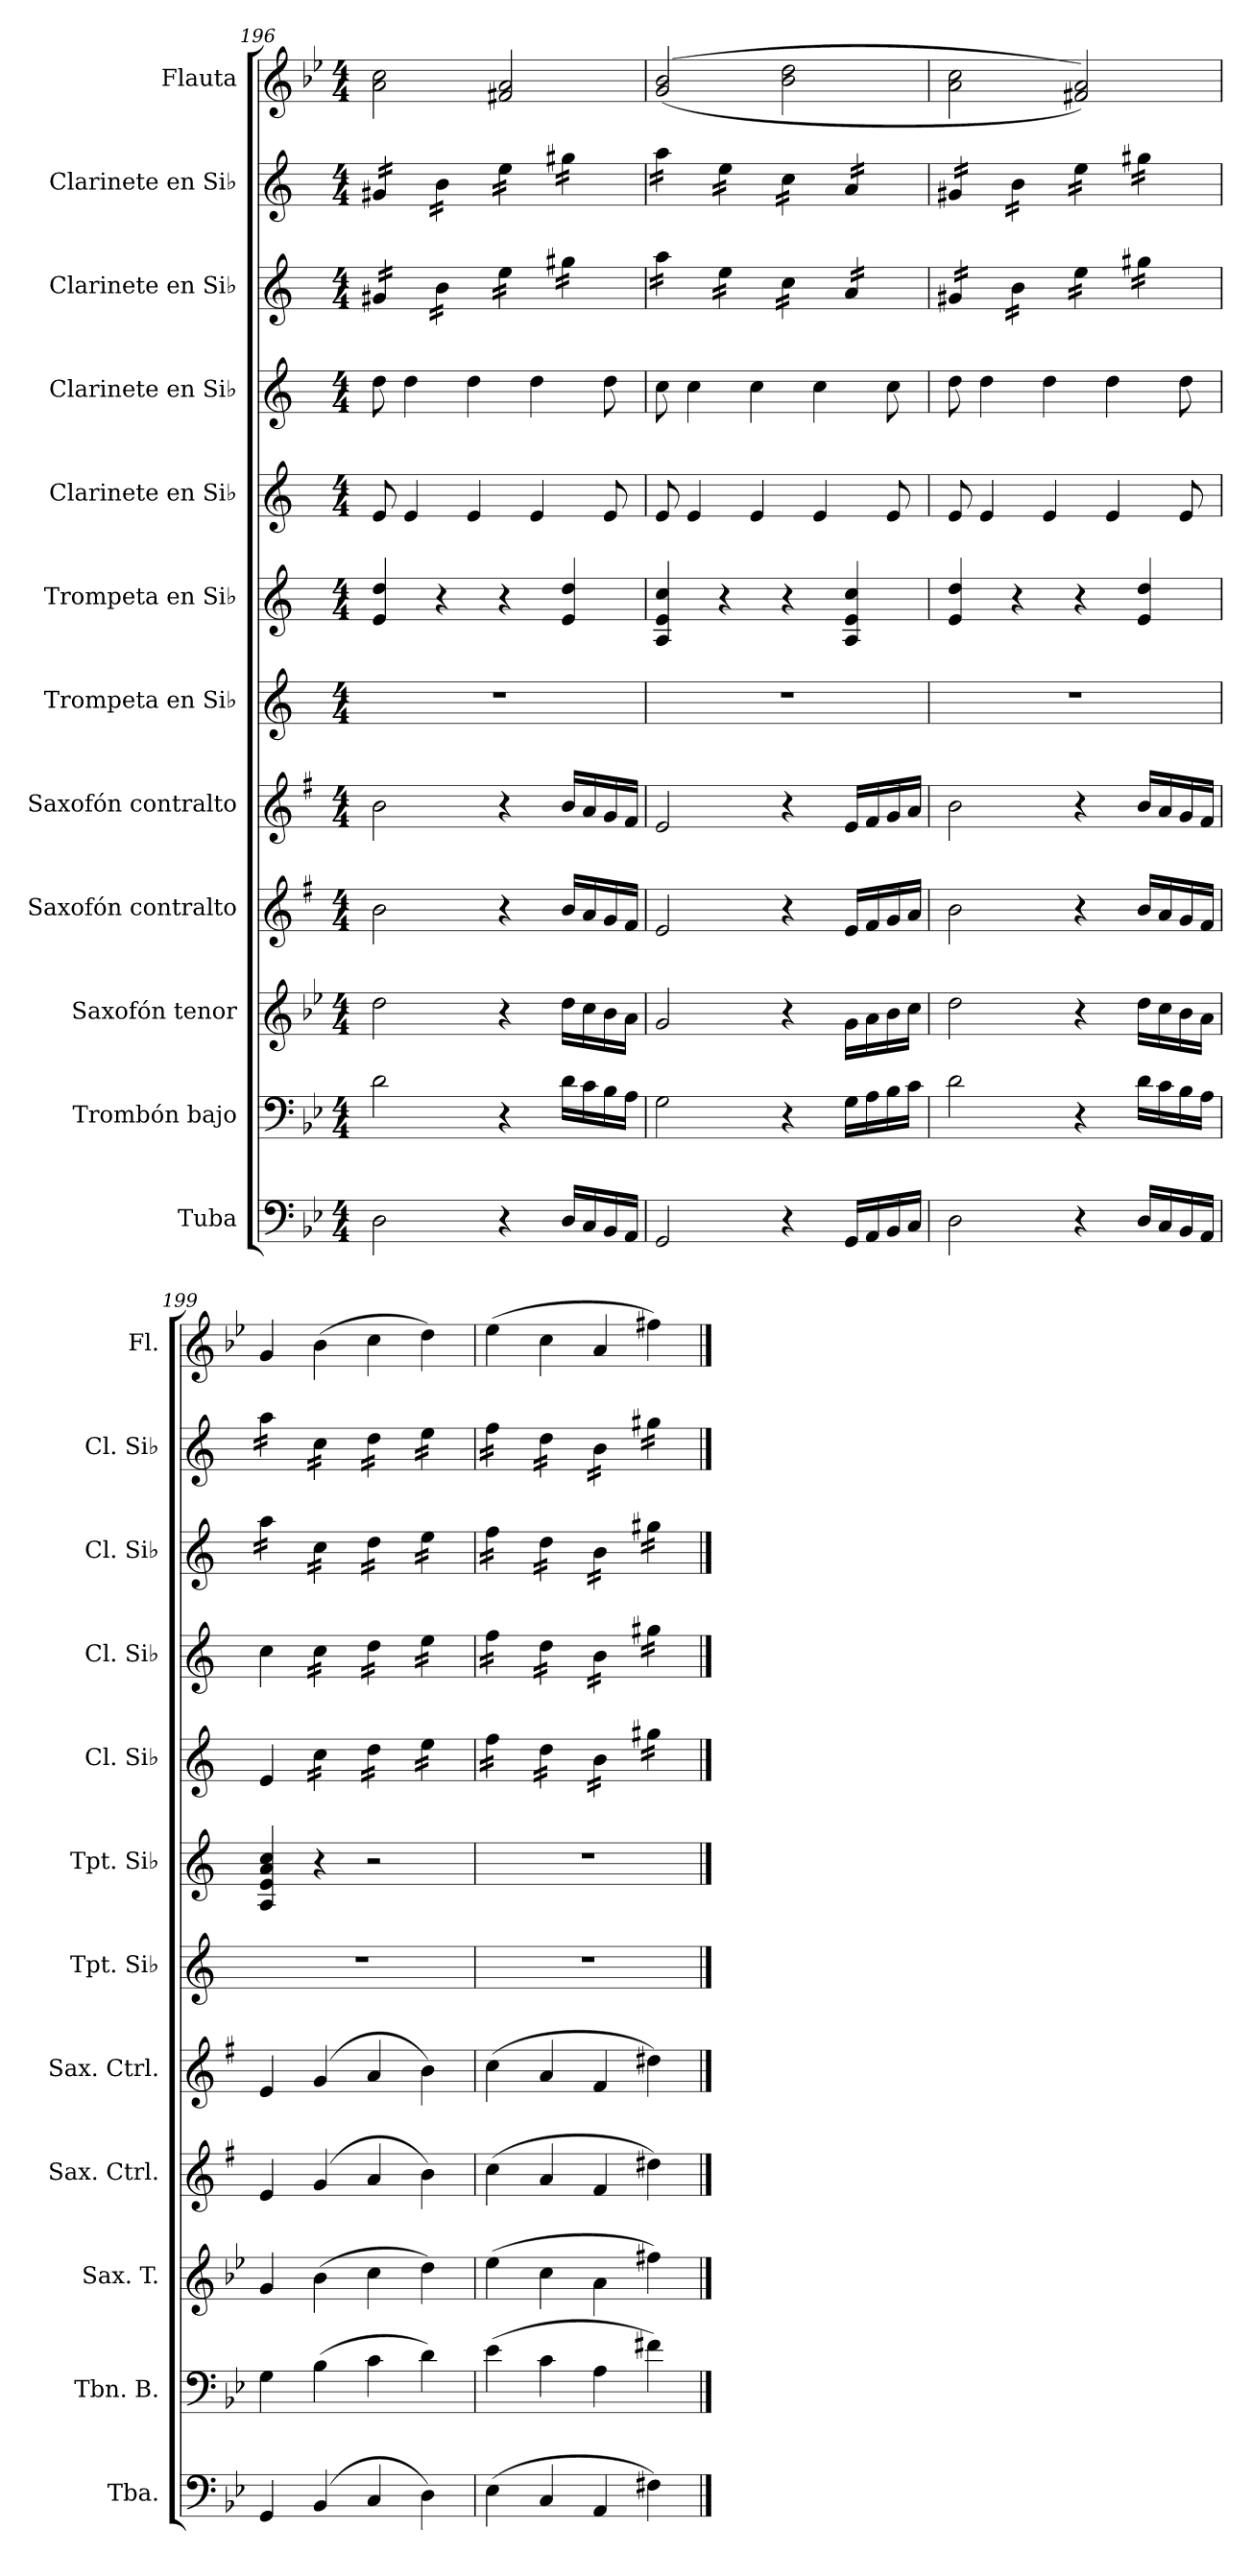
**kern	**kern	**kern	**kern	**kern	**kern	**kern	**kern	**kern	**kern	**kern	**kern
*part12	*part11	*part10	*part9	*part8	*part7	*part6	*part5	*part4	*part3	*part2	*part1
*staff12	*staff11	*staff10	*staff9	*staff8	*staff7	*staff6	*staff5	*staff4	*staff3	*staff2	*staff1
*I"Tuba	*I"Trombón bajo	*I"Saxofón tenor	*I"Saxofón contralto	*I"Saxofón contralto	*I"Trompeta en Si♭	*I"Trompeta en Si♭	*I"Clarinete en Si♭	*I"Clarinete en Si♭	*I"Clarinete en Si♭	*I"Clarinete en Si♭	*I"Flauta
*I'Tba.	*I'Tbn. B.	*I'Sax. T.	*I'Sax. Ctrl.	*I'Sax. Ctrl.	*I'Tpt. Si♭	*I'Tpt. Si♭	*I'Cl. Si♭	*I'Cl. Si♭	*I'Cl. Si♭	*I'Cl. Si♭	*I'Fl.
*clefF4	*clefF4	*clefG2	*clefG2	*clefG2	*clefG2	*clefG2	*clefG2	*clefG2	*clefG2	*clefG2	*clefG2
*	*	*ITrd8c14	*ITrd5c9	*ITrd5c9	*ITrd1c2	*ITrd1c2	*ITrd1c2	*ITrd1c2	*ITrd1c2	*ITrd1c2	*
*k[b-e-]	*k[b-e-]	*k[b-e-]	*k[b-e-]	*k[b-e-]	*k[b-e-]	*k[b-e-]	*k[b-e-]	*k[b-e-]	*k[b-e-]	*k[b-e-]	*k[b-e-]
*M4/4	*M4/4	*M4/4	*M4/4	*M4/4	*M4/4	*M4/4	*M4/4	*M4/4	*M4/4	*M4/4	*M4/4
=196	=196	=196	=196	=196	=196	=196	=196	=196	=196	=196	=196
*	*	*	*	*	*	*	*	*	*tremolo	*	*
*	*	*	*	*	*	*	*	*	*	*tremolo	*
2D\	2d\	2d\	2d\	2d\	1r	4d/ 4cc/	8d/	8cc\	16f#X/LL	16f#X/LL	2a\ 2cc\
.	.	.	.	.	.	.	.	.	16f#X/	16f#X/	.
.	.	.	.	.	.	.	4d/	4cc\	16f#X/	16f#X/	.
.	.	.	.	.	.	.	.	.	16f#X/JJ	16f#X/JJ	.
.	.	.	.	.	.	4r	.	.	16a\LL	16a\LL	.
.	.	.	.	.	.	.	.	.	16a\	16a\	.
.	.	.	.	.	.	.	4d/	4cc\	16a\	16a\	.
.	.	.	.	.	.	.	.	.	16a\JJ	16a\JJ	.
4r	4r	4r	4r	4r	.	4r	.	.	16dd\LL	16dd\LL	2f#X/ 2a/
.	.	.	.	.	.	.	.	.	16dd\	16dd\	.
.	.	.	.	.	.	.	4d/	4cc\	16dd\	16dd\	.
.	.	.	.	.	.	.	.	.	16dd\JJ	16dd\JJ	.
16D/LL	16d\LL	16d\LL	16d/LL	16d/LL	.	4d/ 4cc/	.	.	16ff#X\LL	16ff#X\LL	.
16C/	16c\	16c\	16c/	16c/	.	.	.	.	16ff#X\	16ff#X\	.
16BB-/	16B-\	16B-\	16B-/	16B-/	.	.	8d/	8cc\	16ff#X\	16ff#X\	.
16AA/JJ	16A\JJ	16A\JJ	16A/JJ	16A/JJ	.	.	.	.	16ff#X\JJ	16ff#X\JJ	.
=197	=197	=197	=197	=197	=197	=197	=197	=197	=197	=197	=197
2GG/	2G\	2G/	2G/	2G/	1r	4G/ 4d/ 4b-/	8d/	8b-\	16gg\LL	16gg\LL	(>(>2g/ 2b-/
.	.	.	.	.	.	.	.	.	16gg\	16gg\	.
.	.	.	.	.	.	.	4d/	4b-\	16gg\	16gg\	.
.	.	.	.	.	.	.	.	.	16gg\JJ	16gg\JJ	.
.	.	.	.	.	.	4r	.	.	16dd\LL	16dd\LL	.
.	.	.	.	.	.	.	.	.	16dd\	16dd\	.
.	.	.	.	.	.	.	4d/	4b-\	16dd\	16dd\	.
.	.	.	.	.	.	.	.	.	16dd\JJ	16dd\JJ	.
4r	4r	4r	4r	4r	.	4r	.	.	16b-\LL	16b-\LL	2b-\ 2dd\
.	.	.	.	.	.	.	.	.	16b-\	16b-\	.
.	.	.	.	.	.	.	4d/	4b-\	16b-\	16b-\	.
.	.	.	.	.	.	.	.	.	16b-\JJ	16b-\JJ	.
16GG/LL	16G\LL	16G\LL	16G/LL	16G/LL	.	4G/ 4d/ 4b-/	.	.	16g/LL	16g/LL	.
16AA/	16A\	16A\	16A/	16A/	.	.	.	.	16g/	16g/	.
16BB-/	16B-\	16B-\	16B-/	16B-/	.	.	8d/	8b-\	16g/	16g/	.
16C/JJ	16c\JJ	16c\JJ	16c/JJ	16c/JJ	.	.	.	.	16g/JJ	16g/JJ	.
!!LO:PB:g=z
=198	=198	=198	=198	=198	=198	=198	=198	=198	=198	=198	=198
2D\	2d\	2d\	2d\	2d\	1r	4d/ 4cc/	8d/	8cc\	16f#X/LL	16f#X/LL	2a\ 2cc\
.	.	.	.	.	.	.	.	.	16f#X/	16f#X/	.
.	.	.	.	.	.	.	4d/	4cc\	16f#X/	16f#X/	.
.	.	.	.	.	.	.	.	.	16f#X/JJ	16f#X/JJ	.
.	.	.	.	.	.	4r	.	.	16a\LL	16a\LL	.
.	.	.	.	.	.	.	.	.	16a\	16a\	.
.	.	.	.	.	.	.	4d/	4cc\	16a\	16a\	.
.	.	.	.	.	.	.	.	.	16a\JJ	16a\JJ	.
4r	4r	4r	4r	4r	.	4r	.	.	16dd\LL	16dd\LL	2f#X/ 2a/))
.	.	.	.	.	.	.	.	.	16dd\	16dd\	.
.	.	.	.	.	.	.	4d/	4cc\	16dd\	16dd\	.
.	.	.	.	.	.	.	.	.	16dd\JJ	16dd\JJ	.
16D/LL	16d\LL	16d\LL	16d/LL	16d/LL	.	4d/ 4cc/	.	.	16ff#X\LL	16ff#X\LL	.
16C/	16c\	16c\	16c/	16c/	.	.	.	.	16ff#X\	16ff#X\	.
16BB-/	16B-\	16B-\	16B-/	16B-/	.	.	8d/	8cc\	16ff#X\	16ff#X\	.
16AA/JJ	16A\JJ	16A\JJ	16A/JJ	16A/JJ	.	.	.	.	16ff#X\JJ	16ff#X\JJ	.
=199	=199	=199	=199	=199	=199	=199	=199	=199	=199	=199	=199
4GG/	4G\	4G/	4G/	4G/	1r	4G/ 4d/ 4g/ 4b-/	4d/	4b-\	16gg\LL	16gg\LL	4g/
.	.	.	.	.	.	.	.	.	16gg\	16gg\	.
.	.	.	.	.	.	.	.	.	16gg\	16gg\	.
.	.	.	.	.	.	.	.	.	16gg\JJ	16gg\JJ	.
*	*	*	*	*	*	*	*tremolo	*	*	*	*
*	*	*	*	*	*	*	*	*tremolo	*	*	*
(>4BB-/	(>4B-\	(>4B-\	(>4B-/	(>4B-/	.	4r	16b-\LL	16b-\LL	16b-\LL	16b-\LL	(>4b-\
.	.	.	.	.	.	.	16b-\	16b-\	16b-\	16b-\	.
.	.	.	.	.	.	.	16b-\	16b-\	16b-\	16b-\	.
.	.	.	.	.	.	.	16b-\JJ	16b-\JJ	16b-\JJ	16b-\JJ	.
4C/	4c\	4c\	4c/	4c/	.	2r	16cc\LL	16cc\LL	16cc\LL	16cc\LL	4cc\
.	.	.	.	.	.	.	16cc\	16cc\	16cc\	16cc\	.
.	.	.	.	.	.	.	16cc\	16cc\	16cc\	16cc\	.
.	.	.	.	.	.	.	16cc\JJ	16cc\JJ	16cc\JJ	16cc\JJ	.
4D\)	4d\)	4d\)	4d\)	4d\)	.	.	16dd\LL	16dd\LL	16dd\LL	16dd\LL	4dd\)
.	.	.	.	.	.	.	16dd\	16dd\	16dd\	16dd\	.
.	.	.	.	.	.	.	16dd\	16dd\	16dd\	16dd\	.
.	.	.	.	.	.	.	16dd\JJ	16dd\JJ	16dd\JJ	16dd\JJ	.
=200	=200	=200	=200	=200	=200	=200	=200	=200	=200	=200	=200
(>4E-\	(>4e-\	(>4e-\	(>4e-\	(>4e-\	1r	1r	16ee-\LL	16ee-\LL	16ee-\LL	16ee-\LL	(>4ee-\
.	.	.	.	.	.	.	16ee-\	16ee-\	16ee-\	16ee-\	.
.	.	.	.	.	.	.	16ee-\	16ee-\	16ee-\	16ee-\	.
.	.	.	.	.	.	.	16ee-\JJ	16ee-\JJ	16ee-\JJ	16ee-\JJ	.
4C/	4c\	4c\	4c/	4c/	.	.	16cc\LL	16cc\LL	16cc\LL	16cc\LL	4cc\
.	.	.	.	.	.	.	16cc\	16cc\	16cc\	16cc\	.
.	.	.	.	.	.	.	16cc\	16cc\	16cc\	16cc\	.
.	.	.	.	.	.	.	16cc\JJ	16cc\JJ	16cc\JJ	16cc\JJ	.
4AA/	4A\	4A\	4A/	4A/	.	.	16a\LL	16a\LL	16a\LL	16a\LL	4a/
.	.	.	.	.	.	.	16a\	16a\	16a\	16a\	.
.	.	.	.	.	.	.	16a\	16a\	16a\	16a\	.
.	.	.	.	.	.	.	16a\JJ	16a\JJ	16a\JJ	16a\JJ	.
4F#X\)	4f#X\)	4f#X\)	4f#X\)	4f#X\)	.	.	16ff#X\LL	16ff#X\LL	16ff#X\LL	16ff#X\LL	4ff#X\)
.	.	.	.	.	.	.	16ff#X\	16ff#X\	16ff#X\	16ff#X\	.
.	.	.	.	.	.	.	16ff#X\	16ff#X\	16ff#X\	16ff#X\	.
.	.	.	.	.	.	.	16ff#X\JJ	16ff#X\JJ	16ff#X\JJ	16ff#X\JJ	.
*	*	*	*	*	*	*	*	*	*	*Xtremolo	*
*	*	*	*	*	*	*	*	*	*Xtremolo	*	*
*	*	*	*	*	*	*	*	*Xtremolo	*	*	*
*	*	*	*	*	*	*	*Xtremolo	*	*	*	*
==	==	==	==	==	==	==	==	==	==	==	==
*-	*-	*-	*-	*-	*-	*-	*-	*-	*-	*-	*-
